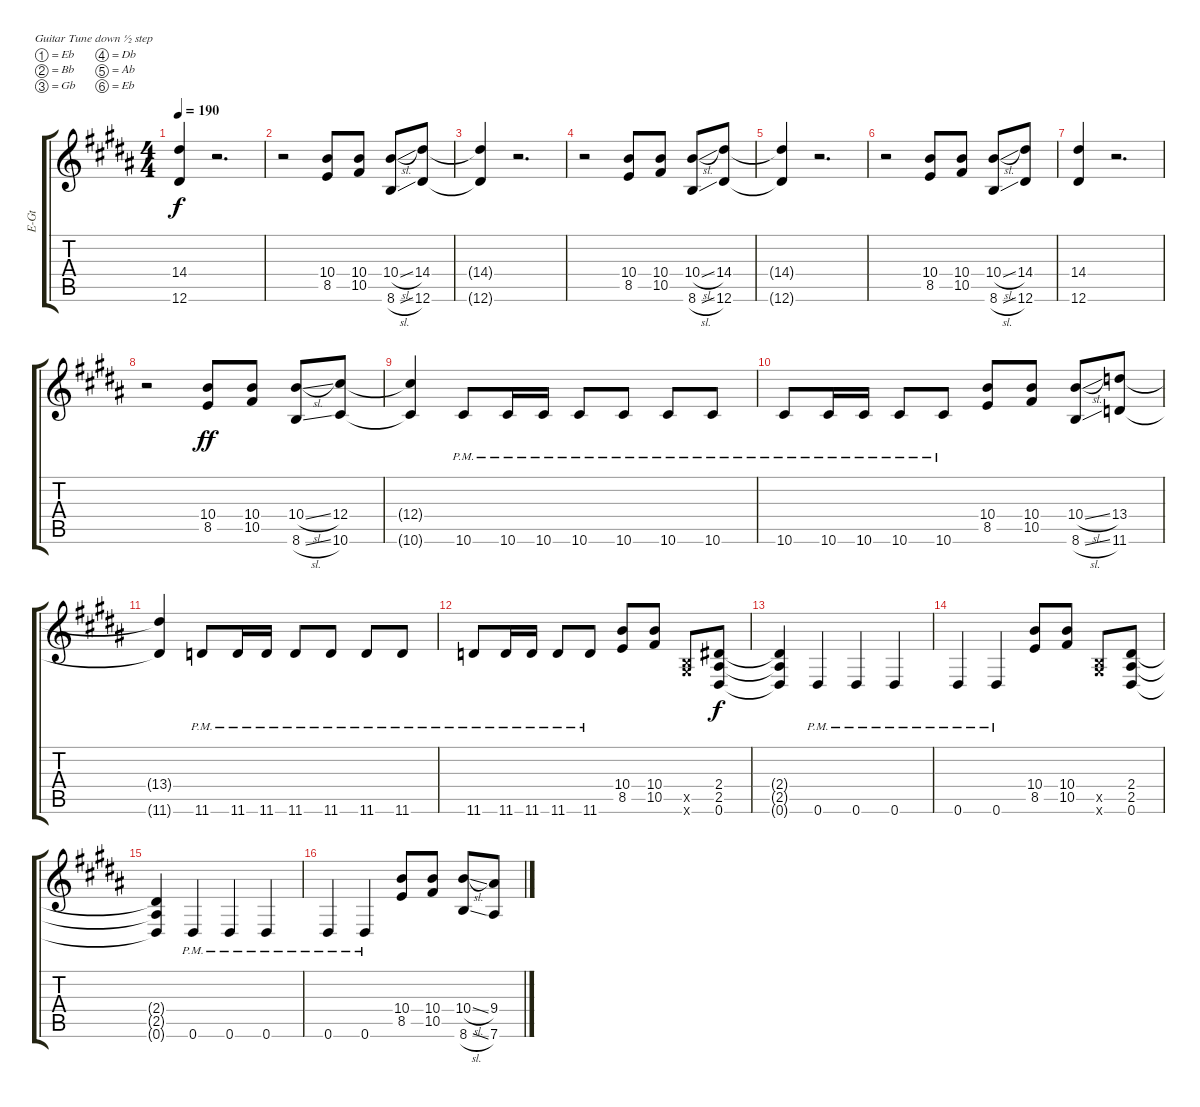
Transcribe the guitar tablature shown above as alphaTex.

\bracketExtendMode groupsimilarinstruments
\otherSystemsTrackNameOrientation horizontal
\track ("Electric Guitar" "E-Gt") {instrument overdrivenguitar}
\staff {score tabs}
\tuning (Eb4 Bb3 Gb3 Db3 Ab2 Eb2)
\ts (4 4)
\tempo 190
\clef g2
\ks b
(14.4{t acc forcenatural} 12.6{t acc forcenatural}).4{dy f} r.2{d} |
r.2 (8.5{acc forcenatural} 10.4{acc forcenatural}).8 (10.4{acc forcenatural} 10.5{acc forcenatural}).8 (8.6{sl acc forcenatural} 10.4{sl acc forcenatural}).8 (14.4{acc forcenatural} 12.6{acc forcenatural}).8 |
(14.4{t acc forcenatural} 12.6{t acc forcenatural}).4 r.2{d} |
r.2 (8.5{acc forcenatural} 10.4{acc forcenatural}).8 (10.4{acc forcenatural} 10.5{acc forcenatural}).8 (8.6{sl acc forcenatural} 10.4{sl acc forcenatural}).8 (14.4{acc forcenatural} 12.6{acc forcenatural}).8 |
(14.4{t acc forcenatural} 12.6{t acc forcenatural}).4 r.2{d} |
r.2 (8.5{acc forcenatural} 10.4{acc forcenatural}).8 (10.4{acc forcenatural} 10.5{acc forcenatural}).8 (8.6{sl acc forcenatural} 10.4{sl acc forcenatural}).8 (14.4{acc forcenatural} 12.6{acc forcenatural}).8 |
(14.4{acc forcenatural} 12.6{acc forcenatural}).4 r.2{d} |
r.2 (8.5{acc forcenatural} 10.4{acc forcenatural}).8{dy ff} (10.4{acc forcenatural} 10.5{acc forcenatural}).8 (8.6{sl acc forcenatural} 10.4{sl acc forcenatural}).8 (12.4{acc forcenatural} 10.6{acc forcenatural}).8 |
(12.4{t acc forcenatural} 10.6{t acc forcenatural}).4 10.6{pm acc forcenatural}.8 10.6{pm acc forcenatural}.16 10.6{pm acc forcenatural}.16 10.6{pm acc forcenatural}.8 10.6{pm acc forcenatural}.8 10.6{pm acc forcenatural}.8 10.6{pm acc forcenatural}.8 |
10.6{pm acc forcenatural}.8 10.6{pm acc forcenatural}.16 10.6{pm acc forcenatural}.16 10.6{pm acc forcenatural}.8 10.6{pm acc forcenatural}.8 (8.5{acc forcenatural} 10.4{acc forcenatural}).8 (10.4{acc forcenatural} 10.5{acc forcenatural}).8 (8.6{sl acc forcenatural} 10.4{sl acc forcenatural}).8 (13.4{acc b} 11.6{acc b}).8 |
(13.4{t acc b} 11.6{t acc b}).4 11.6{pm acc b}.8 11.6{pm acc b}.16 11.6{pm acc b}.16 11.6{pm acc b}.8 11.6{pm acc b}.8 11.6{pm acc b}.8 11.6{pm acc b}.8 |
11.6{pm acc b}.8 11.6{pm acc b}.16 11.6{pm acc b}.16 11.6{pm acc b}.8 11.6{pm acc b}.8 (8.5{acc forcenatural} 10.4{acc forcenatural}).8 (10.4{acc forcenatural} 10.5{acc forcenatural}).8 (8.6{x acc forcenatural} 0.5{x acc forcenatural}).8 (0.6{acc forcenatural} 2.5{acc forcenatural} 2.4{acc forcenatural}).8{dy f} |
(2.4{t acc forcenatural} 0.6{t acc forcenatural} 2.5{t acc forcenatural}).4 0.6{pm acc forcenatural}.4 0.6{pm acc forcenatural}.4 0.6{pm acc forcenatural}.4 |
0.6{pm acc forcenatural}.4 0.6{pm acc forcenatural}.4 (8.5{acc forcenatural} 10.4{acc forcenatural}).8 (10.4{acc forcenatural} 10.5{acc forcenatural}).8 (8.6{x acc forcenatural} 0.5{x acc forcenatural}).8 (0.6{acc forcenatural} 2.5{acc forcenatural} 2.4{acc forcenatural}).8 |
(2.4{t acc forcenatural} 0.6{t acc forcenatural} 2.5{t acc forcenatural}).4 0.6{pm acc forcenatural}.4 0.6{pm acc forcenatural}.4 0.6{pm acc forcenatural}.4 |
0.6{pm acc forcenatural}.4 0.6{pm acc forcenatural}.4 (8.5{acc forcenatural} 10.4{acc forcenatural}).8 (10.4{acc forcenatural} 10.5{acc forcenatural}).8 (8.6{sl acc forcenatural} 10.4{sl acc forcenatural}).8 (9.4{acc forcenatural} 7.6{acc forcenatural}).8
